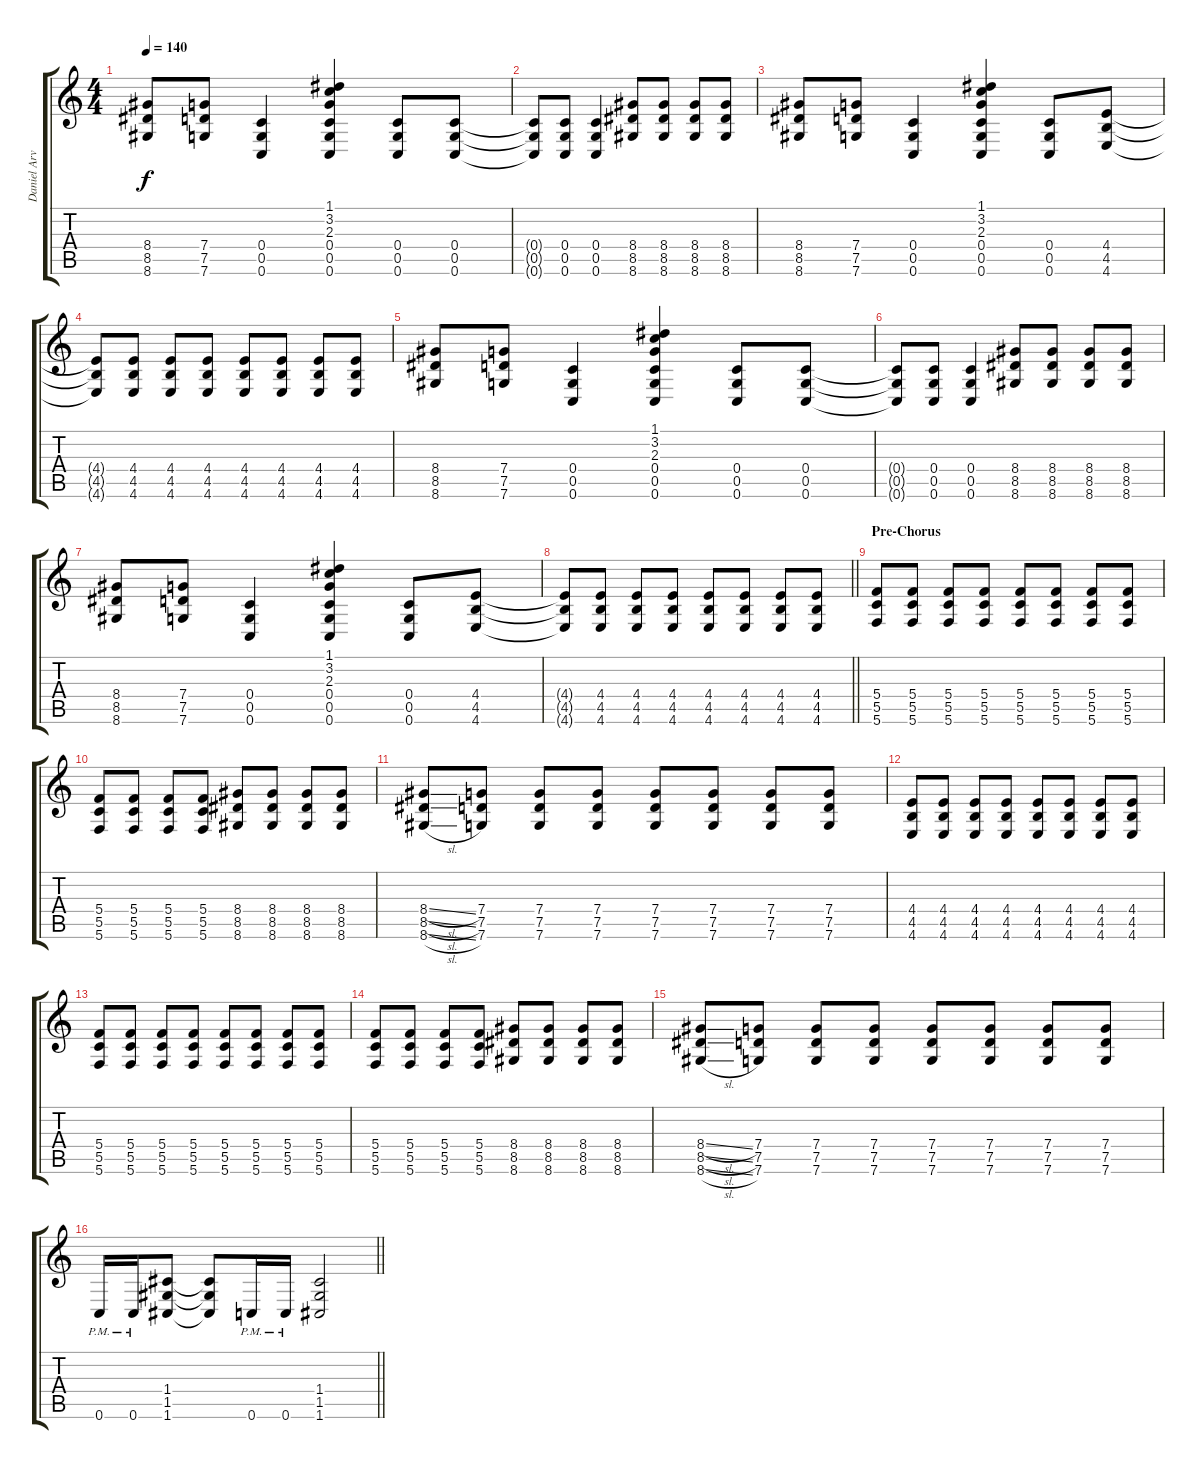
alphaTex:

\track ("Daniel Arvidsson " "Daniel Arv") {instrument distortionguitar}
\staff {score tabs}
\tuning (D4 A3 F3 C3 G2 C2) {hide}
\ts (4 4)
\tempo 140
\clef g2
\ks c
(8.4 8.5 8.6).8{dy f} (7.4 7.5 7.6).8 (0.4 0.5 0.6).4 (1.1 3.2 2.3 0.4 0.5 0.6).4 (0.4 0.5 0.6).8 (0.4 0.5 0.6).8 |
(0.4{t} 0.5{t} 0.6{t}).8 (0.4 0.5 0.6).8 (0.4 0.5 0.6).4 (8.4 8.5 8.6).8 (8.4 8.5 8.6).8 (8.4 8.5 8.6).8 (8.4 8.5 8.6).8 |
(8.4 8.5 8.6).8 (7.4 7.5 7.6).8 (0.4 0.5 0.6).4 (1.1 3.2 2.3 0.4 0.5 0.6).4 (0.4 0.5 0.6).8 (4.4 4.5 4.6).8 |
(4.4{t} 4.5{t} 4.6{t}).8 (4.4 4.5 4.6).8 (4.4 4.5 4.6).8 (4.4 4.5 4.6).8 (4.4 4.5 4.6).8 (4.4 4.5 4.6).8 (4.4 4.5 4.6).8 (4.4 4.5 4.6).8 |
(8.4 8.5 8.6).8 (7.4 7.5 7.6).8 (0.4 0.5 0.6).4 (1.1 3.2 2.3 0.4 0.5 0.6).4 (0.4 0.5 0.6).8 (0.4 0.5 0.6).8 |
(0.4{t} 0.5{t} 0.6{t}).8 (0.4 0.5 0.6).8 (0.4 0.5 0.6).4 (8.4 8.5 8.6).8 (8.4 8.5 8.6).8 (8.4 8.5 8.6).8 (8.4 8.5 8.6).8 |
(8.4 8.5 8.6).8 (7.4 7.5 7.6).8 (0.4 0.5 0.6).4 (1.1 3.2 2.3 0.4 0.5 0.6).4 (0.4 0.5 0.6).8 (4.4 4.5 4.6).8 |
\barLineRight lightlight
(4.4{t} 4.5{t} 4.6{t}).8 (4.4 4.5 4.6).8 (4.4 4.5 4.6).8 (4.4 4.5 4.6).8 (4.4 4.5 4.6).8 (4.4 4.5 4.6).8 (4.4 4.5 4.6).8 (4.4 4.5 4.6).8 |
\section ("" "Pre-Chorus")
(5.4 5.5 5.6).8 (5.4 5.5 5.6).8 (5.4 5.5 5.6).8 (5.4 5.5 5.6).8 (5.4 5.5 5.6).8 (5.4 5.5 5.6).8 (5.4 5.5 5.6).8 (5.4 5.5 5.6).8 |
(5.4 5.5 5.6).8 (5.4 5.5 5.6).8 (5.4 5.5 5.6).8 (5.4 5.5 5.6).8 (8.4 8.5 8.6).8 (8.4 8.5 8.6).8 (8.4 8.5 8.6).8 (8.4 8.5 8.6).8 |
(8.4{sl} 8.5{sl} 8.6{sl}).8 (7.4 7.5 7.6).8 (7.4 7.5 7.6).8 (7.4 7.5 7.6).8 (7.4 7.5 7.6).8 (7.4 7.5 7.6).8 (7.4 7.5 7.6).8 (7.4 7.5 7.6).8 |
(4.4 4.5 4.6).8 (4.4 4.5 4.6).8 (4.4 4.5 4.6).8 (4.4 4.5 4.6).8 (4.4 4.5 4.6).8 (4.4 4.5 4.6).8 (4.4 4.5 4.6).8 (4.4 4.5 4.6).8 |
(5.4 5.5 5.6).8 (5.4 5.5 5.6).8 (5.4 5.5 5.6).8 (5.4 5.5 5.6).8 (5.4 5.5 5.6).8 (5.4 5.5 5.6).8 (5.4 5.5 5.6).8 (5.4 5.5 5.6).8 |
(5.4 5.5 5.6).8 (5.4 5.5 5.6).8 (5.4 5.5 5.6).8 (5.4 5.5 5.6).8 (8.4 8.5 8.6).8 (8.4 8.5 8.6).8 (8.4 8.5 8.6).8 (8.4 8.5 8.6).8 |
(8.4{sl} 8.5{sl} 8.6{sl}).8 (7.4 7.5 7.6).8 (7.4 7.5 7.6).8 (7.4 7.5 7.6).8 (7.4 7.5 7.6).8 (7.4 7.5 7.6).8 (7.4 7.5 7.6).8 (7.4 7.5 7.6).8 |
\barLineRight lightlight
0.6{pm}.16 0.6{pm}.16 (1.4 1.5 1.6).8 (1.4{t} 1.5{t} 1.6{t}).8 0.6{pm}.16 0.6{pm}.16 (1.4 1.5 1.6).2
